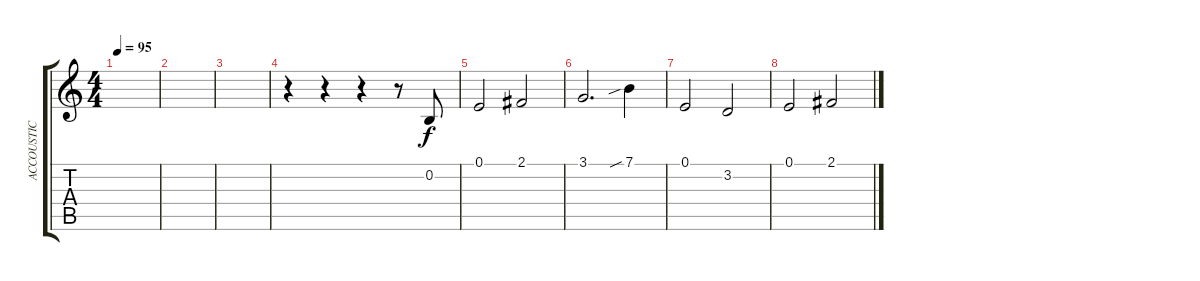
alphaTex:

\track ("ACCOUSTIC" "ACCOUSTIC") {instrument violin}
\staff {score tabs}
\tuning (E4 B3 G3 D3 A2 E2) {hide}
\ts (4 4)
\tempo 95
\clef g2
\ks c
|
|
|
r.4 r.4 r.4 r.8{volume 16} 0.2.8 |
0.1.2 2.1.2 |
3.1.2{d} 7.1{sib}.4 |
0.1.2 3.2.2 |
0.1.2 2.1.2
